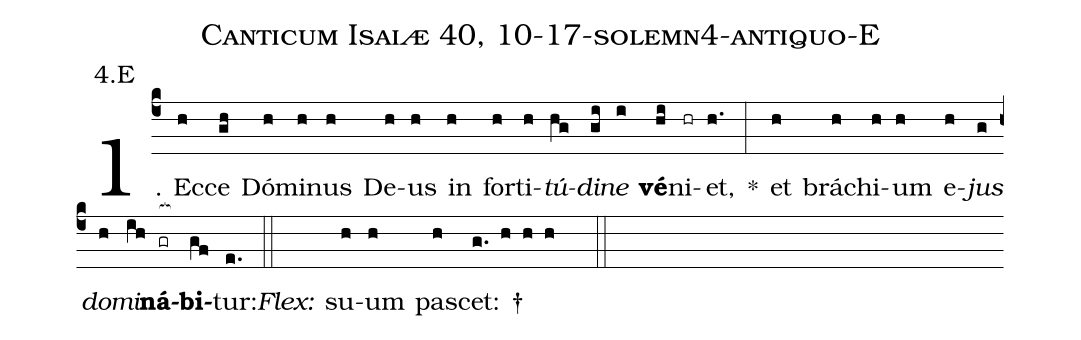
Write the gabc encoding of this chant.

name: Canticum Isaiæ 40, 10-17-solemn4-antiquo-E;
annotation: 4.E;
%%
(c4)1. Ec(h)ce(gh) Dó(h)mi(h)nus(h) De(h)us(h) in(h) for(h)ti(h)<i>tú</i>(hg)<i>di</i>(gi)<i>ne</i>(i) <b>vé</b>(hi)ni(hr)et,(h.) *(:) et(h) brá(h)chi(h)um(h) e(h)<i>jus</i>(g) <i>do</i>(h)<i>mi</i>(ih)<b>ná</b>(gr[ocb:1{])<b>bi</b>(gf[ocb:0}])tur:(e.) (::)
<i>Flex:</i>()  su(h)um(h) pa(h)scet: †(g. h h h  ::)
